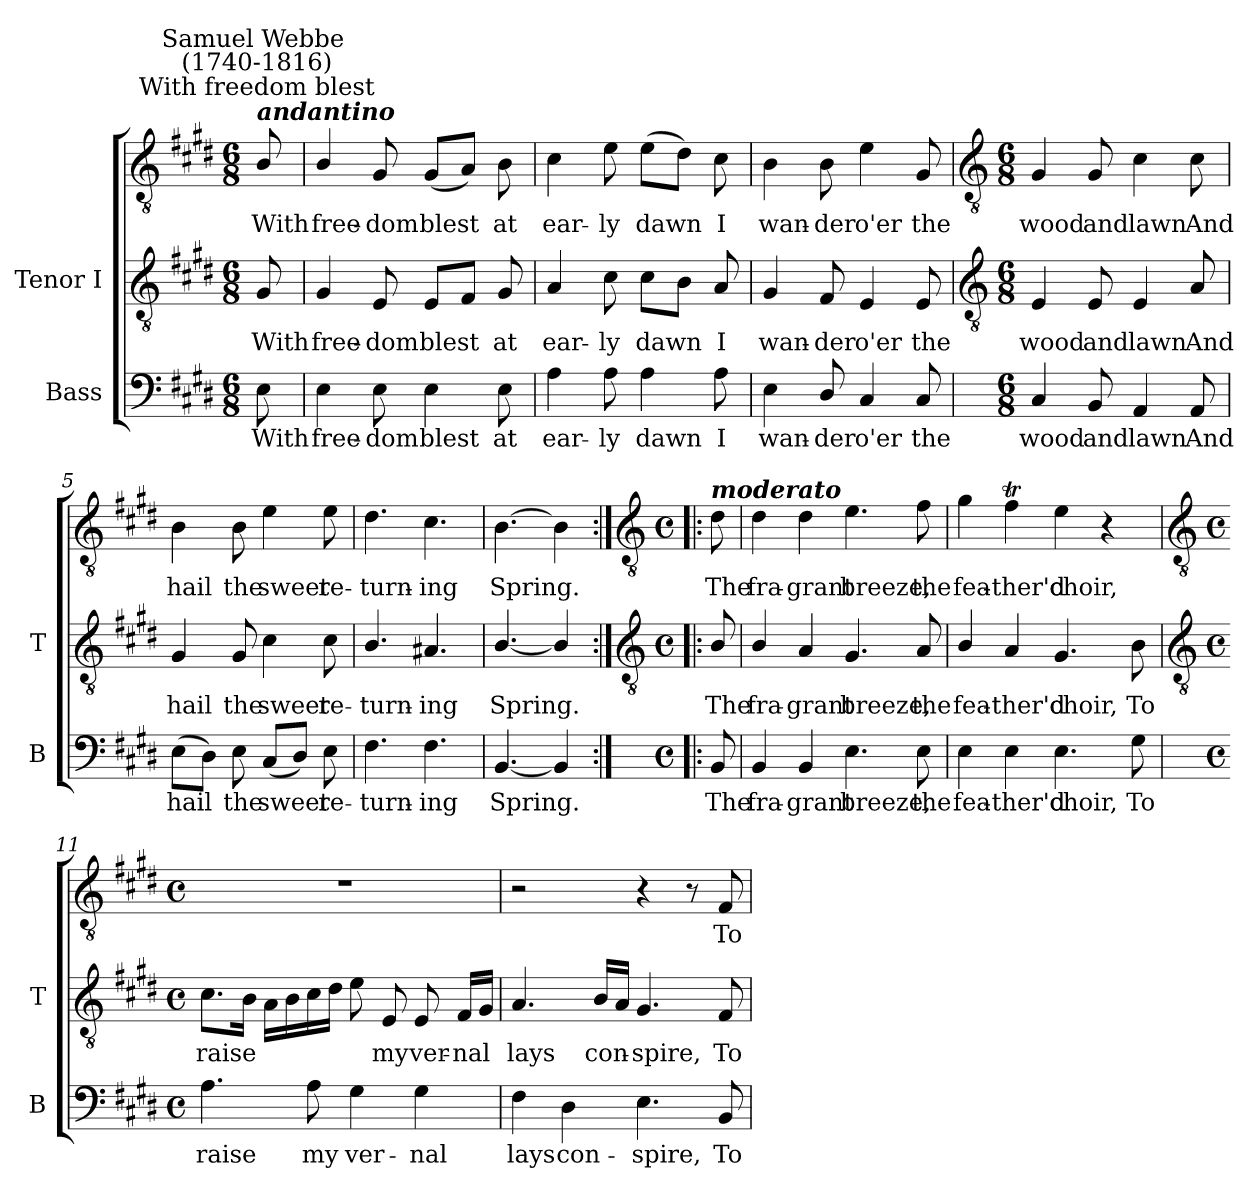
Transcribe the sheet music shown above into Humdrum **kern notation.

**kern	**text	**kern	**text	**kern	**text
*part2	*part2	*part1	*part1	*part1	*part1
*staff3	*staff3	*staff2	*staff2	*staff1	*staff1
*I"Bass	*	*I"Tenor I	*	*	*
*I'B	*	*I'T	*	*	*
*clefF4	*	*clefGv2	*	*clefGv2	*
*k[f#c#g#d#]	*	*k[f#c#g#d#]	*	*k[f#c#g#d#]	*
*E:	*	*E:	*	*E:	*
*M6/8	*	*M6/8	*	*M6/8	*
=	=	=	=	=	=
!	!	!	!	!LO:TX:a:Bi:t=andantino	!
!	!	!	!	!LO:TX:a:cj:t=With freedom blest	!
!	!	!	!	!LO:TX:a:cj:t=Samuel Webbe \n(1740-1816)	!
!	!LO:LY:b	!	!LO:LY:b	!	!LO:LY:b
8E	With	8G#	With	8B/	With
=1	=1	=1	=1	=1	=1
!	!LO:LY:b	!	!LO:LY:b	!	!LO:LY:b
4E	free-	4G#/	free-	4B/	free-
!	!LO:LY:b	!	!LO:LY:b	!	!LO:LY:b
8E	-dom	8E	-dom	8G#	-dom
!	!LO:LY:b	!	!LO:LY:b	!	!LO:LY:b
4E	blest	8EL	blest	(<8G#L	blest
.	.	8F#J	.	8AJ)	.
!	!LO:LY:b	!	!LO:LY:b	!	!LO:LY:b
8E	at	8G#	at	8B	at
=2	=2	=2	=2	=2	=2
!	!LO:LY:b	!	!LO:LY:b	!	!LO:LY:b
4A	ear-	4A	ear-	4c#	ear-
!	!LO:LY:b	!	!LO:LY:b	!	!LO:LY:b
8A	-ly	8c#	-ly	8e	-ly
!	!LO:LY:b	!	!LO:LY:b	!	!LO:LY:b
4A	dawn	8c#L	dawn	(>8eL	dawn
.	.	8BJ	.	8d#J)	.
!	!LO:LY:b	!	!LO:LY:b	!	!LO:LY:b
8A	I	8A	I	8c#	I
=3	=3	=3	=3	=3	=3
!	!LO:LY:b	!	!LO:LY:b	!	!LO:LY:b
4E	wan-	4G#	wan-	4B	wan-
!	!LO:LY:b	!	!LO:LY:b	!	!LO:LY:b
8D#/	-der	8F#	-der	8B	-der
!	!LO:LY:b	!	!LO:LY:b	!	!LO:LY:b
4C#	o'er	4E	o'er	4e	o'er
!	!LO:LY:b	!	!LO:LY:b	!	!LO:LY:b
8C#	the	8E	the	8G#	the
!!LO:LB:g=z
=4	=4	=4	=4	=4	=4
*	*	*clefGv2	*	*clefGv2	*
*M6/8	*	*M6/8	*	*M6/8	*
!	!LO:LY:b	!	!LO:LY:b	!	!LO:LY:b
4C#	wood	4E	wood	4G#	wood
!	!LO:LY:b	!	!LO:LY:b	!	!LO:LY:b
8BB	and	8E	and	8G#	and
!	!LO:LY:b	!	!LO:LY:b	!	!LO:LY:b
4AA	lawn	4E	lawn	4c#	lawn
!	!LO:LY:b	!	!LO:LY:b	!	!LO:LY:b
8AA	And	8A	And	8c#	And
=5	=5	=5	=5	=5	=5
!	!LO:LY:b	!	!LO:LY:b	!	!LO:LY:b
(>8EL	hail	4G#	-hail	4B	hail
8D#J)	.	.	.	.	.
!	!LO:LY:b	!	!LO:LY:b	!	!LO:LY:b
8E	the	8G#	the	8B	the
!	!LO:LY:b	!	!LO:LY:b	!	!LO:LY:b
(<8C#L	sweet	4c#	sweet	4e	sweet
8D#J)	.	.	.	.	.
!	!LO:LY:b	!	!LO:LY:b	!	!LO:LY:b
8E	re-	8c#	re-	8e	re-
=6	=6	=6	=6	=6	=6
!	!LO:LY:b	!	!LO:LY:b	!	!LO:LY:b
4.F#	-turn-	4.B/	turn-	4.d#	-turn-
!	!LO:LY:b	!	!LO:LY:b	!	!LO:LY:b
4.F#	-ing	4.A#X	-ing	4.c#	-ing
=7	=7	=7	=7	=7	=7
!	!LO:LY:b	!	!LO:LY:b	!	!LO:LY:b
[4.BB	Spring.	[4.B/	Spring.	[4.B	Spring.
4BB]	.	4B/]	.	4B]	.
!!LO:LB:g=z
=8:|!|:	=8:|!|:	=8:|!|:	=8:|!|:	=8:|!|:	=8:|!|:
*	*	*clefGv2	*	*clefGv2	*
*M4/4	*	*M4/4	*	*M4/4	*
*met(c)	*	*met(c)	*	*met(c)	*
!	!	!	!	!LO:TX:a:Bi:t=moderato	!
!	!LO:LY:b	!	!LO:LY:b	!	!LO:LY:b
8BB	The	8B/	The	8d#	The
=9	=9	=9	=9	=9	=9
!	!LO:LY:b	!	!LO:LY:b	!	!LO:LY:b
4BB	fra-	4B/	fra-	4d#	fra-
!	!LO:LY:b	!	!LO:LY:b	!	!LO:LY:b
4BB	-grant	4A	-grant	4d#	-grant
!	!LO:LY:b	!	!LO:LY:b	!	!LO:LY:b
4.E	breeze,	4.G#	breeze,	4.e	breeze,
!	!LO:LY:b	!	!LO:LY:b	!	!LO:LY:b
8E	the	8A	the	8f#	the
=10	=10	=10	=10	=10	=10
!	!LO:LY:b	!	!LO:LY:b	!	!LO:LY:b
4E	fea-	4B/	fea-	4g#	fea-
!	!LO:LY:b	!	!LO:LY:b	!	!LO:LY:b
4E	-ther'd	4A	-ther'd	4f#T	-ther'd
!	!LO:LY:b	!	!LO:LY:b	!	!LO:LY:b
4.E	choir,	4.G#	choir,	4e	choir,
.	.	.	.	4r	.
!	!LO:LY:b	!	!LO:LY:b	!	!
8G#	To	8B	To	.	.
!!LO:LB:g=z
=11	=11	=11	=11	=11	=11
*	*	*clefGv2	*	*clefGv2	*
*M4/4	*	*M4/4	*	*M4/4	*
*met(c)	*	*met(c)	*	*met(c)	*
!	!LO:LY:b	!	!LO:LY:b	!	!
4.A	raise	8.c#L	raise	1r	.
.	.	16BJ	.	.	.
.	.	16ALL	.	.	.
.	.	16B	.	.	.
!	!LO:LY:b	!	!	!	!
8A	my	16c#	.	.	.
.	.	16d#JJ	.	.	.
!	!LO:LY:b	!	!	!	!
4G#	ver-	8e	.	.	.
!	!	!	!LO:LY:b	!	!
.	.	8E	my	.	.
!	!LO:LY:b	!	!LO:LY:b	!	!
4G#	-nal	8E	ver-	.	.
!	!	!	!LO:LY:b	!	!
.	.	16F#LL	-nal	.	.
.	.	16G#JJ	.	.	.
=12	=12	=12	=12	=12	=12
!	!LO:LY:b	!	!LO:LY:b	!	!
4F#	lays	4.A	lays	2r	.
!	!LO:LY:b	!	!	!	!
4D#	con-	.	.	.	.
!	!	!	!LO:LY:b	!	!
.	.	16BLL	con-	.	.
.	.	16AJJ	.	.	.
!	!LO:LY:b	!	!LO:LY:b	!	!
4.E	-spire,	4.G#	spire,	4r	.
.	.	.	.	8r	.
!	!LO:LY:b	!	!LO:LY:b	!	!LO:LY:b
8BB	To	8F#	To	8F#	To
=	=	=	=	=	=
*-	*-	*-	*-	*-	*-
